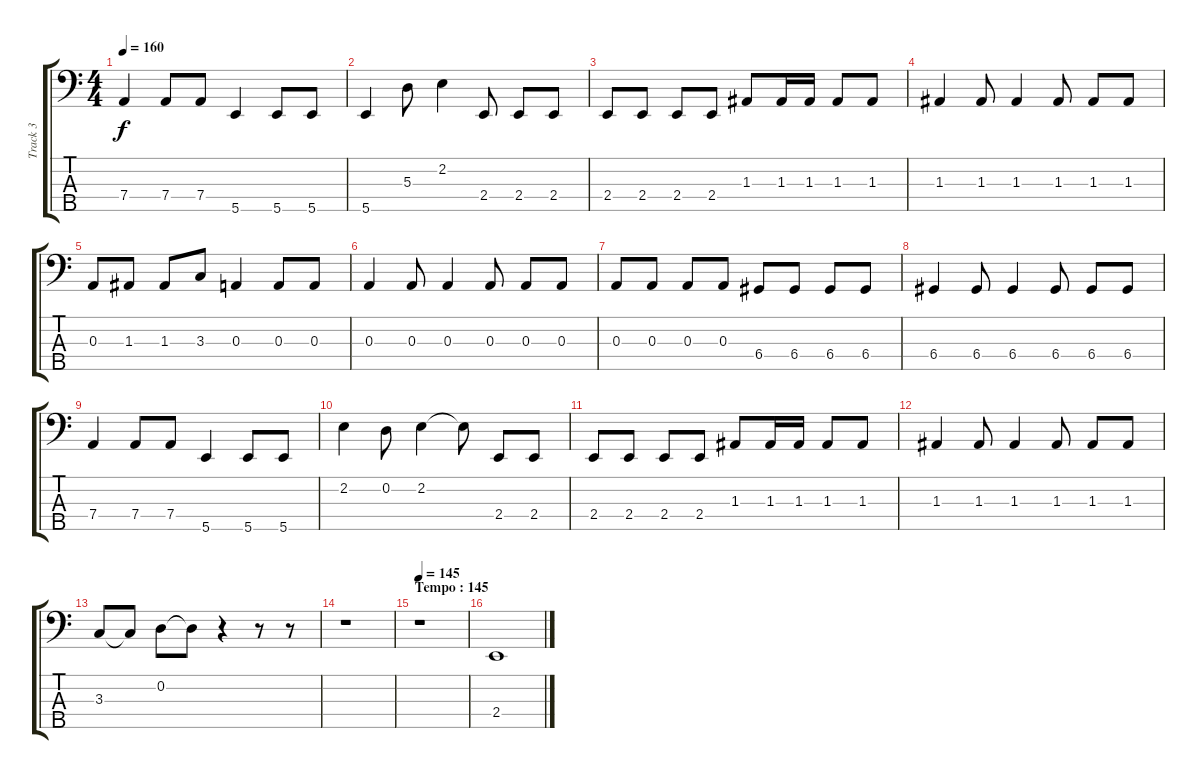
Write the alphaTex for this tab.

\track ("Track 3" "Track 3") {instrument electricbassfinger}
\staff {score tabs}
\tuning (G2 D2 A1 D1 B0) {hide}
\ts (4 4)
\tempo 160
\clef f4
\ks c
7.4.4{dy f} 7.4.8 7.4.8 5.5.4 5.5.8 5.5.8 |
5.5.4 5.3.8 2.2.4 2.4.8 2.4.8 2.4.8 |
2.4.8 2.4.8 2.4.8 2.4.8 1.3.8 1.3.16 1.3.16 1.3.8 1.3.8 |
1.3.4 1.3.8 1.3.4 1.3.8 1.3.8 1.3.8 |
0.3.8 1.3.8 1.3.8 3.3.8 0.3.4 0.3.8 0.3.8 |
0.3.4 0.3.8 0.3.4 0.3.8 0.3.8 0.3.8 |
0.3.8 0.3.8 0.3.8 0.3.8 6.4.8 6.4.8 6.4.8 6.4.8 |
6.4.4 6.4.8 6.4.4 6.4.8 6.4.8 6.4.8 |
7.4.4 7.4.8 7.4.8 5.5.4 5.5.8 5.5.8 |
2.2.4 0.2.8 2.2.4 2.2{t}.8 2.4.8 2.4.8 |
2.4.8 2.4.8 2.4.8 2.4.8 1.3.8 1.3.16 1.3.16 1.3.8 1.3.8 |
1.3.4 1.3.8 1.3.4 1.3.8 1.3.8 1.3.8 |
3.3.8 3.3{t}.8 0.2.8 0.2{t}.8 r.4 r.8 r.8 |
r.1 |
\section ("" "Tempo : 145")
\tempo 145
r.1 |
2.4.1
